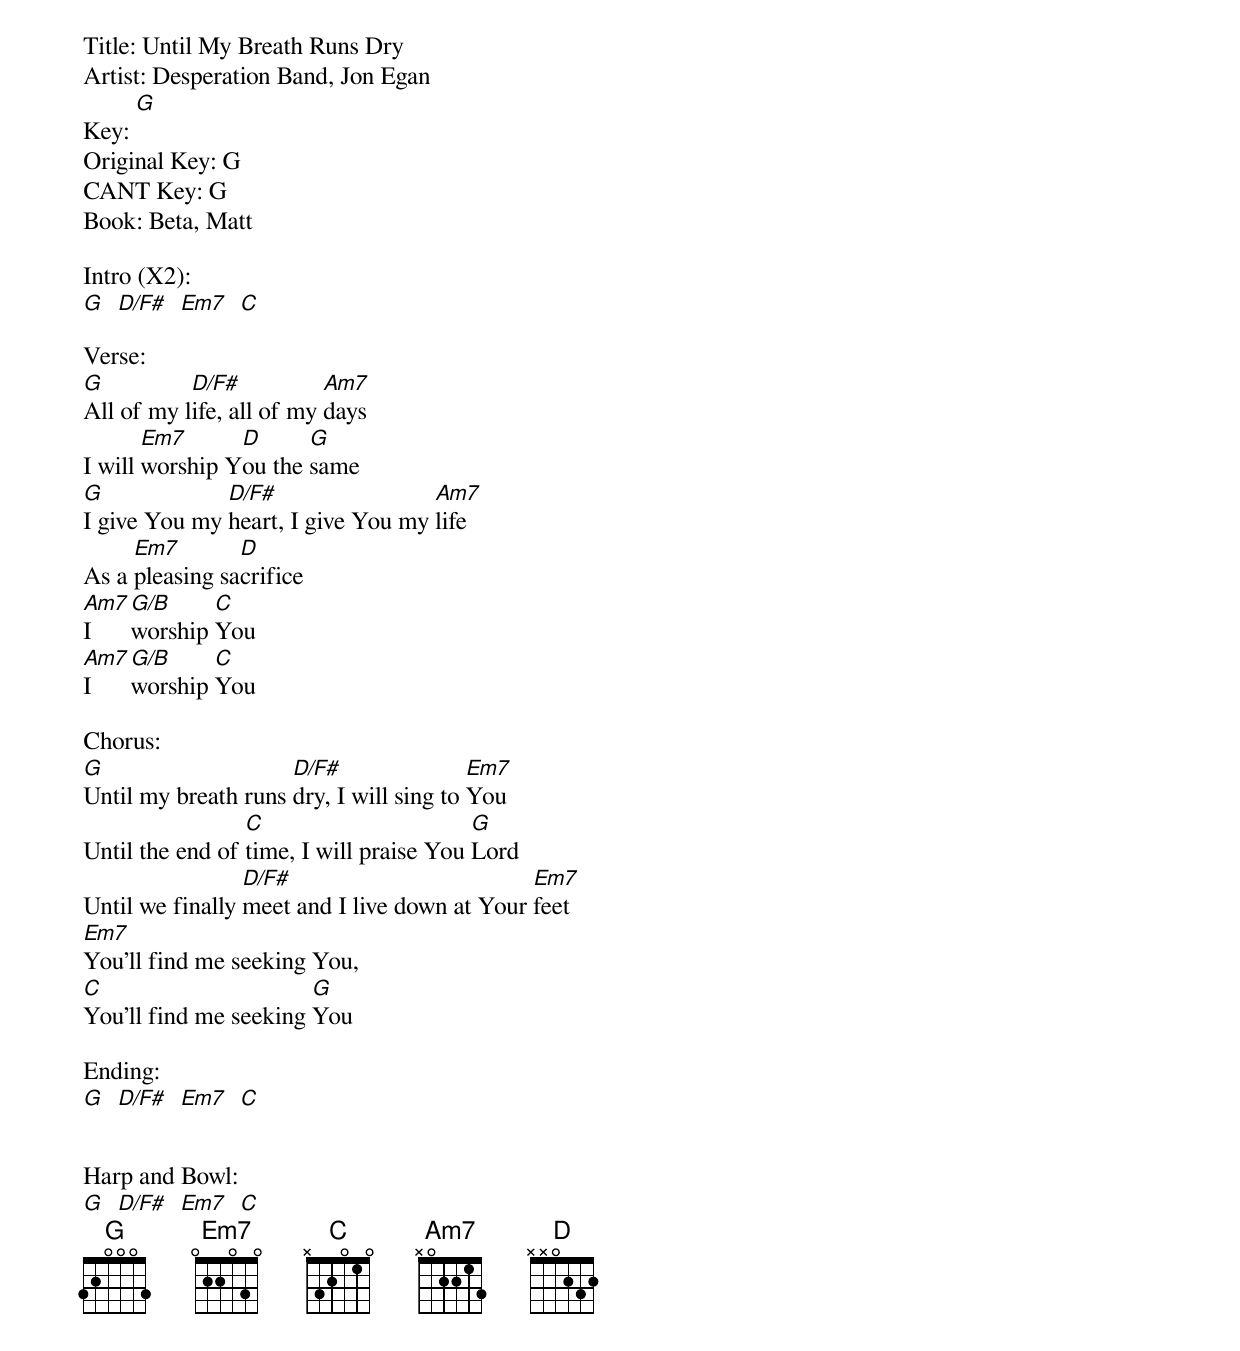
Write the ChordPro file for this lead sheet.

Title: Until My Breath Runs Dry
Artist: Desperation Band, Jon Egan
Key: [G]
Original Key: G
CANT Key: G
Book: Beta, Matt

Intro (X2):
[G]  [D/F#]  [Em7]  [C]

Verse:
[G]All of my l[D/F#]ife, all of my [Am7]days
I will [Em7]worship Y[D]ou the [G]same
[G]I give You my [D/F#]heart, I give You my [Am7]life
As a [Em7]pleasing sa[D]crifice
[Am7]I    [G/B]worship [C]You
[Am7]I    [G/B]worship [C]You

Chorus:
[G]Until my breath runs [D/F#]dry, I will sing to [Em7]You
Until the end of [C]time, I will praise You [G]Lord
Until we finally [D/F#]meet and I live down at Your [Em7]feet
[Em7]You’ll find me seeking You,
[C]You’ll find me seeking [G]You

Ending:
[G]  [D/F#]  [Em7]  [C]


Harp and Bowl:
[G]  [D/F#]  [Em7]  [C]
